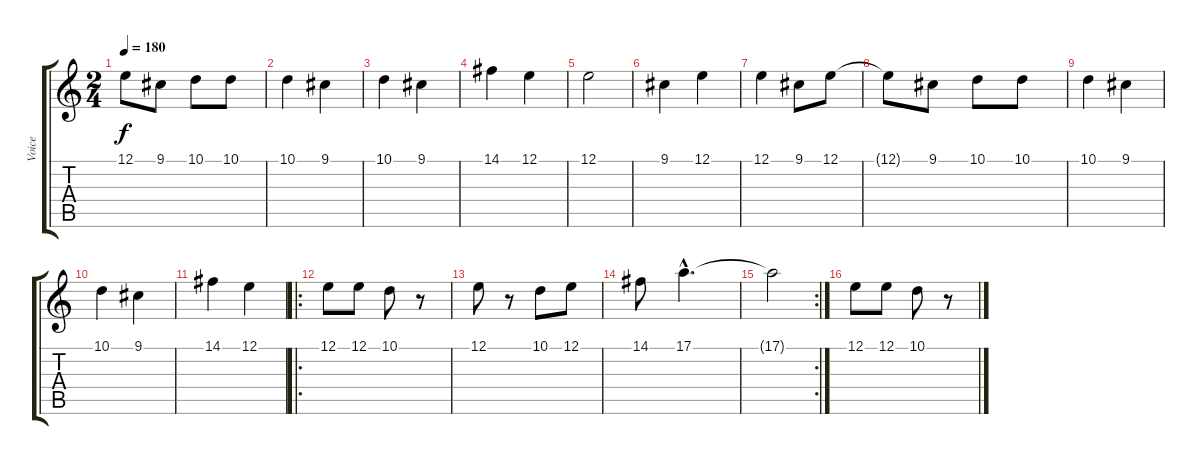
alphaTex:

\track ("Voice" "Voice") {instrument trumpet}
\staff {score tabs}
\tuning (E4 B3 G3 D3 A2 E2) {hide}
\ts (2 4)
\tempo 180
\clef g2
\ks c
12.1{t}.8{dy f} 9.1.8 10.1.8 10.1.8 |
10.1.4 9.1.4 |
10.1.4 9.1.4 |
14.1.4 12.1.4 |
12.1.2 |
9.1.4 12.1.4 |
12.1.4 9.1.8 12.1.8 |
12.1{t}.8 9.1.8 10.1.8 10.1.8 |
10.1.4 9.1.4 |
10.1.4 9.1.4 |
14.1.4 12.1.4 |
\ro
12.1.8 12.1.8 10.1.8 r.8 |
12.1.8 r.8 10.1.8 12.1.8 |
14.1.8 17.1{hac}.4{d} |
\rc 2
17.1{t}.2 |
12.1.8 12.1.8 10.1.8 r.8
